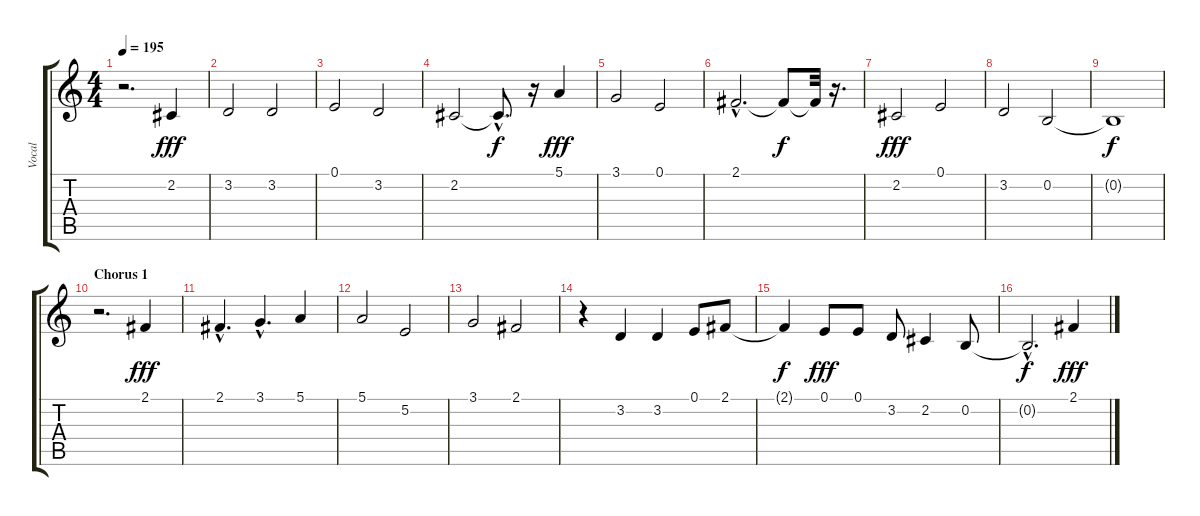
\track ("Vocal" "Vocal") {instrument flute}
\staff {score tabs}
\tuning (E4 B3 G3 D3 A2 E2) {hide}
\ts (4 4)
\tempo 195
\clef g2
\ks c
r.2{d dy f} 2.2.4{dy fff} |
3.2.2 3.2.2 |
0.1.2 3.2.2 |
2.2.2 2.2{hac t}.8{d dy f} r.16 5.1.4{dy fff} |
3.1.2 0.1.2 |
2.1{hac}.2{d} 2.1{t}.8{dy f} 2.1{t}.32 r.16{d} |
2.2.2{dy fff} 0.1.2 |
3.2.2 0.2.2 |
0.2{t}.1{dy f} |
\section ("" "Chorus 1")
r.2{d} 2.1.4{dy fff} |
2.1{hac}.4{d} 3.1{hac}.4{d} 5.1.4 |
5.1.2 5.2.2 |
3.1.2 2.1.2 |
r.4 3.2.4 3.2.4 0.1.8 2.1.8 |
2.1{t}.4{dy f} 0.1.8{dy fff} 0.1.8 3.2.8 2.2.4 0.2.8 |
0.2{hac t}.2{d dy f} 2.1.4{dy fff}
